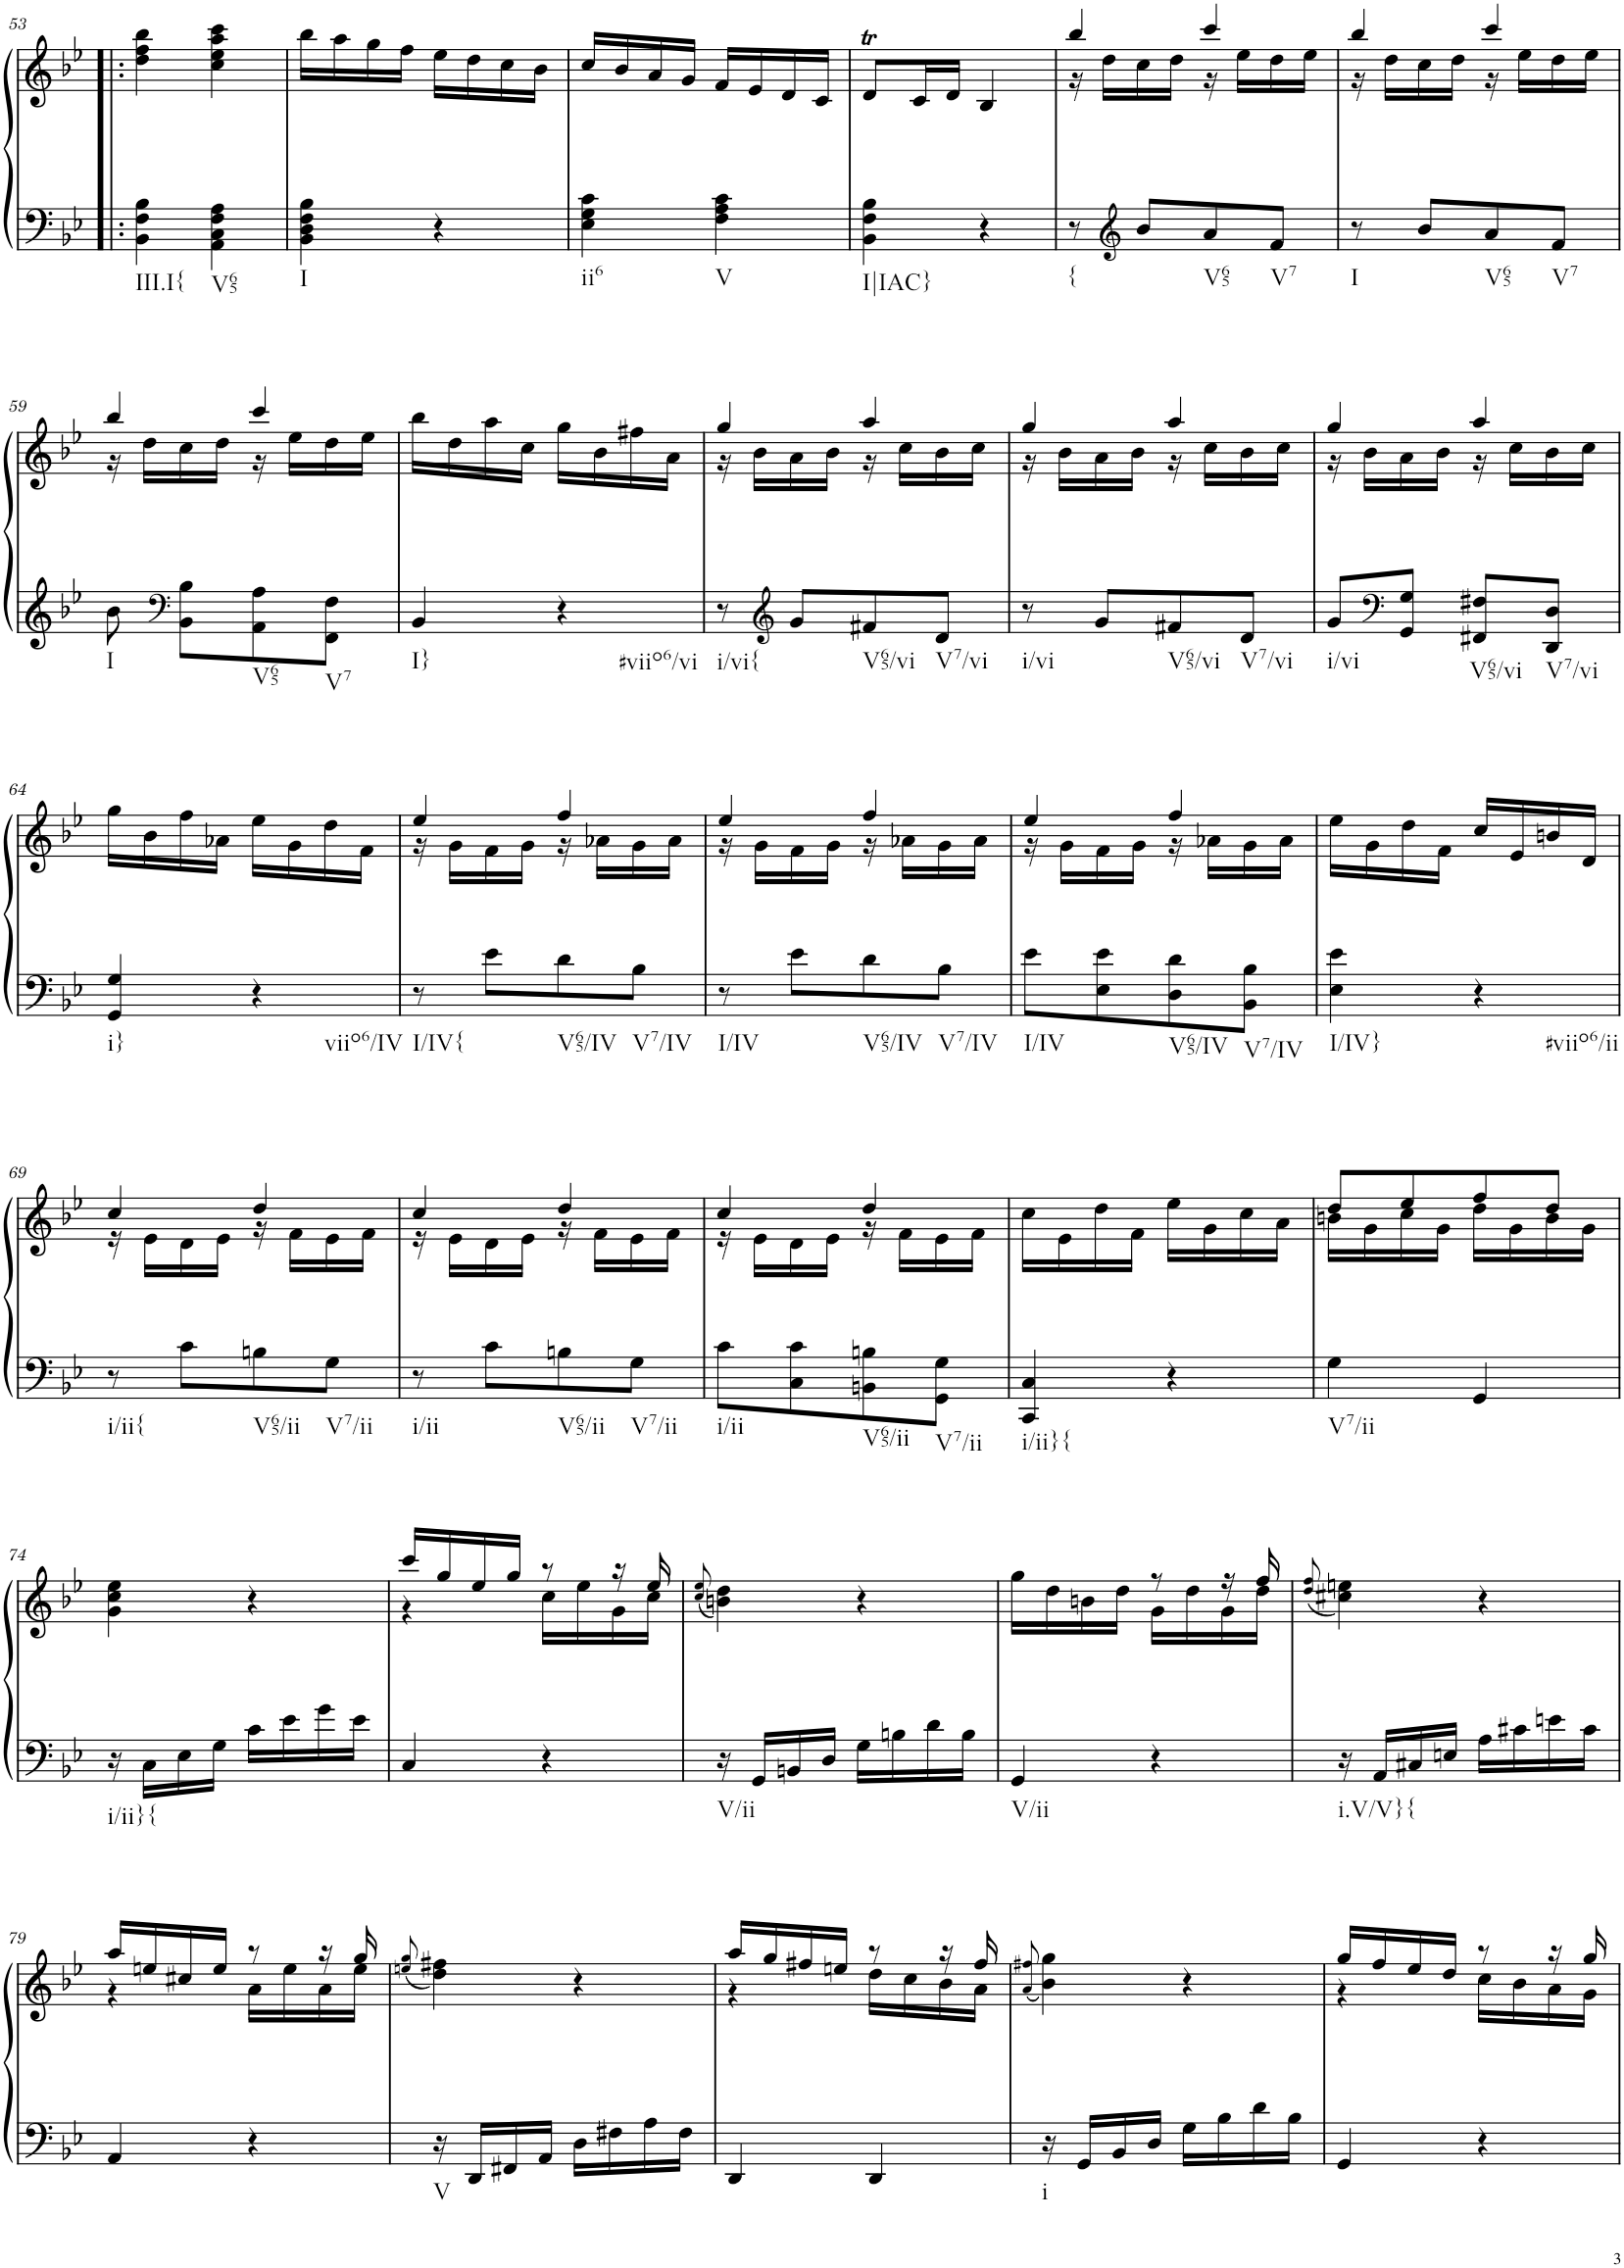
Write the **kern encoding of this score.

**kern	**kern
*part1	*part1
*staff2	*staff1
*I"Piano	*
*I'Pno.	*
!!LO:PB:g=z
*clefF4	*clefG2
*k[b-e-]	*k[b-e-]
*M2/4	*M2/4
=53!|:	=53!|:
!LO:TX:b:t=III.I{	!
4BB-\ 4F\ 4B-\	4dd\ 4ff\ 4bb-\
!LO:TX:b:t=V65	!
4AA\ 4C\ 4F\ 4A\	4cc\ 4ee-\ 4aa\ 4ccc\
=54	=54
!LO:TX:b:t=I	!
4BB-\ 4D\ 4F\ 4B-\	16bb-\LL
.	16aa\
.	16gg\
.	16ff\JJ
4r	16ee-\LL
.	16dd\
.	16cc\
.	16b-\JJ
=55	=55
!LO:TX:b:t=ii6	!
4E-\ 4G\ 4c\	16cc/LL
.	16b-/
.	16a/
.	16g/JJ
!LO:TX:b:t=V	!
4F\ 4A\ 4c\	16f/LL
.	16e-/
.	16d/
.	16c/JJ
=56	=56
!LO:TX:b:t=I|IAC}	!
4BB-\ 4F\ 4B-\	8dt/L
.	16c/L
.	16d/JJ
4r	4B-/
=57	=57
*	*^
!LO:TX:b:t={	!	!
8r	4bb-/	16r
.	.	16dd\LL
*clefG2	*	*
8b-/L	.	16cc\
.	.	16dd\JJ
!LO:TX:b:t=V65	!	!
8a/	4ccc/	16r
.	.	16ee-\LL
!LO:TX:b:t=V7	!	!
8f/J	.	16dd\
.	.	16ee-\JJ
=58	=58	=58
!LO:TX:b:t=I	!	!
8r	4bb-/	16r
.	.	16dd\LL
8b-/L	.	16cc\
.	.	16dd\JJ
!LO:TX:b:t=V65	!	!
8a/	4ccc/	16r
.	.	16ee-\LL
!LO:TX:b:t=V7	!	!
8f/J	.	16dd\
.	.	16ee-\JJ
!!LO:LB:g=z	!!
=59	=59	=59
!LO:TX:b:t=I	!	!
8b-\	4bb-/	16r
.	.	16dd\LL
*clefF4	*	*
8BB-\ 8B-\L	.	16cc\
.	.	16dd\JJ
!LO:TX:b:t=V65	!	!
8AA\ 8A\	4ccc/	16r
.	.	16ee-\LL
!LO:TX:b:t=V7	!	!
8FF\ 8F\J	.	16dd\
.	.	16ee-\JJ
=60	=60	=60
!LO:TX:b:t=I}	!	!
*	*v	*v
4BB-/	16bb-\LL
.	16dd\
.	16aa\
.	16cc\JJ
!LO:TX:b:t=#viio6/vi	!
4r	16gg\LL
.	16b-\
.	16ff#X\
.	16a\JJ
=61	=61
*	*^
!LO:TX:b:t=i/vi{	!	!
8r	4gg/	16r
.	.	16b-\LL
*clefG2	*	*
8g/L	.	16a\
.	.	16b-\JJ
!LO:TX:b:t=V65/vi	!	!
8f#X/	4aa/	16r
.	.	16cc\LL
!LO:TX:b:t=V7/vi	!	!
8d/J	.	16b-\
.	.	16cc\JJ
=62	=62	=62
!LO:TX:b:t=i/vi	!	!
8r	4gg/	16r
.	.	16b-\LL
8g/L	.	16a\
.	.	16b-\JJ
!LO:TX:b:t=V65/vi	!	!
8f#X/	4aa/	16r
.	.	16cc\LL
!LO:TX:b:t=V7/vi	!	!
8d/J	.	16b-\
.	.	16cc\JJ
=63	=63	=63
!LO:TX:b:t=i/vi	!	!
8g/L	4gg/	16r
.	.	16b-\LL
*clefF4	*	*
8GG/ 8G/J	.	16a\
.	.	16b-\JJ
!LO:TX:b:t=V65/vi	!	!
8FF#X/ 8F#X/L	4aa/	16r
.	.	16cc\LL
!LO:TX:b:t=V7/vi	!	!
8DD/ 8D/J	.	16b-\
.	.	16cc\JJ
!!LO:LB:g=z
=64	=64	=64
!LO:TX:b:t=i}	!	!
*	*v	*v
4GG/ 4G/	16gg\LL
.	16b-\
.	16ff\
.	16a-X\JJ
!LO:TX:b:t=viio6/IV	!
4r	16ee-\LL
.	16g\
.	16dd\
.	16f\JJ
=65	=65
*	*^
!LO:TX:b:t=I/IV{	!	!
8r	4ee-/	16r
.	.	16g\LL
8e-\L	.	16f\
.	.	16g\JJ
!LO:TX:b:t=V65/IV	!	!
8d\	4ff/	16r
.	.	16a-X\LL
!LO:TX:b:t=V7/IV	!	!
8B-\J	.	16g\
.	.	16a-\JJ
=66	=66	=66
!LO:TX:b:t=I/IV	!	!
8r	4ee-/	16r
.	.	16g\LL
8e-\L	.	16f\
.	.	16g\JJ
!LO:TX:b:t=V65/IV	!	!
8d\	4ff/	16r
.	.	16a-X\LL
!LO:TX:b:t=V7/IV	!	!
8B-\J	.	16g\
.	.	16a-\JJ
=67	=67	=67
!LO:TX:b:t=I/IV	!	!
8e-\L	4ee-/	16r
.	.	16g\LL
8E-\ 8e-\	.	16f\
.	.	16g\JJ
!LO:TX:b:t=V65/IV	!	!
8D\ 8d\	4ff/	16r
.	.	16a-X\LL
!LO:TX:b:t=V7/IV	!	!
8BB-\ 8B-\J	.	16g\
.	.	16a-\JJ
=68	=68	=68
!LO:TX:b:t=I/IV}	!	!
*	*v	*v
4E-\ 4e-\	16ee-\LL
.	16g\
.	16dd\
.	16f\JJ
!LO:TX:b:t=#viio6/ii	!
4r	16cc/LL
.	16e-/
.	16bn/
.	16d/JJ
!!LO:LB:g=z
=69	=69
*	*^
!LO:TX:b:t=i/ii{	!	!
8r	4cc/	16r
.	.	16e-\LL
8c\L	.	16d\
.	.	16e-\JJ
!LO:TX:b:t=V65/ii	!	!
8Bn\	4dd/	16r
.	.	16f\LL
!LO:TX:b:t=V7/ii	!	!
8G\J	.	16e-\
.	.	16f\JJ
=70	=70	=70
!LO:TX:b:t=i/ii	!	!
8r	4cc/	16r
.	.	16e-\LL
8c\L	.	16d\
.	.	16e-\JJ
!LO:TX:b:t=V65/ii	!	!
8Bn\	4dd/	16r
.	.	16f\LL
!LO:TX:b:t=V7/ii	!	!
8G\J	.	16e-\
.	.	16f\JJ
=71	=71	=71
!LO:TX:b:t=i/ii	!	!
8c\L	4cc/	16r
.	.	16e-\LL
8C\ 8c\	.	16d\
.	.	16e-\JJ
!LO:TX:b:t=V65/ii	!	!
8BBn\ 8Bn\	4dd/	16r
.	.	16f\LL
!LO:TX:b:t=V7/ii	!	!
8GG\ 8G\J	.	16e-\
.	.	16f\JJ
=72	=72	=72
!LO:TX:b:t=i/ii}{	!	!
*	*v	*v
4CC/ 4C/	16cc\LL
.	16e-\
.	16dd\
.	16f\JJ
4r	16ee-\LL
.	16g\
.	16cc\
.	16a\JJ
=73	=73
*	*^
!LO:TX:b:t=V7/ii	!	!
4G\	8dd/L	16bn\LL
.	.	16g\
.	8ee-/	16cc\
.	.	16g\JJ
4GG/	8ff/	16dd\LL
.	.	16g\
.	8dd/J	16b\
.	.	16g\JJ
!!LO:LB:g=z
=74	=74	=74
!LO:TX:b:t=i/ii}{	!	!
*	*v	*v
16r	4g\ 4cc\ 4ee-\
16C\LL	.
16E-\	.
16G\JJ	.
16c\LL	4r
16e-\	.
16g\	.
16e-\JJ	.
=75	=75
*	*^
4C/	16ccc/LL	4r
.	16gg/	.
.	16ee-/	.
.	16gg/JJ	.
4r	8r	16cc\LL
.	.	16ee-\
.	16r	16g\
.	16ee-/	16cc\JJ
*	*v	*v
=76	=76
.	(8qcc/ 8qee-/
!LO:TX:b:t=V/ii	!
16r	4bn\ 4dd\)
16GG/LL	.
16BBn/	.
16D/JJ	.
16G\LL	4r
16Bn\	.
16d\	.
16B\JJ	.
=77	=77
*	*^
!LO:TX:b:t=V/ii	!	!
4GG/	16gg\LL	4ryy
.	16dd\	.
.	16bn\	.
.	16dd\JJ	.
4r	8r	16g\LL
.	.	16dd\
.	16r	16g\
.	16ff/	16dd\JJ
*	*v	*v
=78	=78
.	(8qdd/ 8qff/
!LO:TX:b:t=i.V/V}{	!
16r	4cc#X\ 4een\)
16AA/LL	.
16C#X/	.
16En/JJ	.
16A\LL	4r
16c#X\	.
16en\	.
16c#\JJ	.
!!LO:LB:g=z
=79	=79
*	*^
4AA/	16aa/LL	4r
.	16een/	.
.	16cc#X/	.
.	16ee/JJ	.
4r	8r	16a\LL
.	.	16ee\
.	16r	16a\
.	16gg/	16ee\JJ
*	*v	*v
=80	=80
.	(8qeen/ 8qgg/
!LO:TX:b:t=V	!
16r	4dd\ 4ff#X\)
16DD/LL	.
16FF#X/	.
16AA/JJ	.
16D\LL	4r
16F#X\	.
16A\	.
16F#\JJ	.
=81	=81
*	*^
4DD/	16aa/LL	4r
.	16gg/	.
.	16ff#X/	.
.	16een/JJ	.
4DD/	8r	16dd\LL
.	.	16cc\
.	16r	16b-\
.	16ff#/	16a\JJ
*	*v	*v
=82	=82
.	(8qa/ 8qff#X/
!LO:TX:b:t=i	!
16r	4b-\ 4gg\)
16GG/LL	.
16BB-/	.
16D/JJ	.
16G\LL	4r
16B-\	.
16d\	.
16B-\JJ	.
=83	=83
*	*^
4GG/	16gg/LL	4r
.	16ff/	.
.	16ee-/	.
.	16dd/JJ	.
4r	8r	16cc\LL
.	.	16b-\
.	16r	16a\
.	16gg/	16g\JJ
*	*v	*v
=	=
*-	*-
